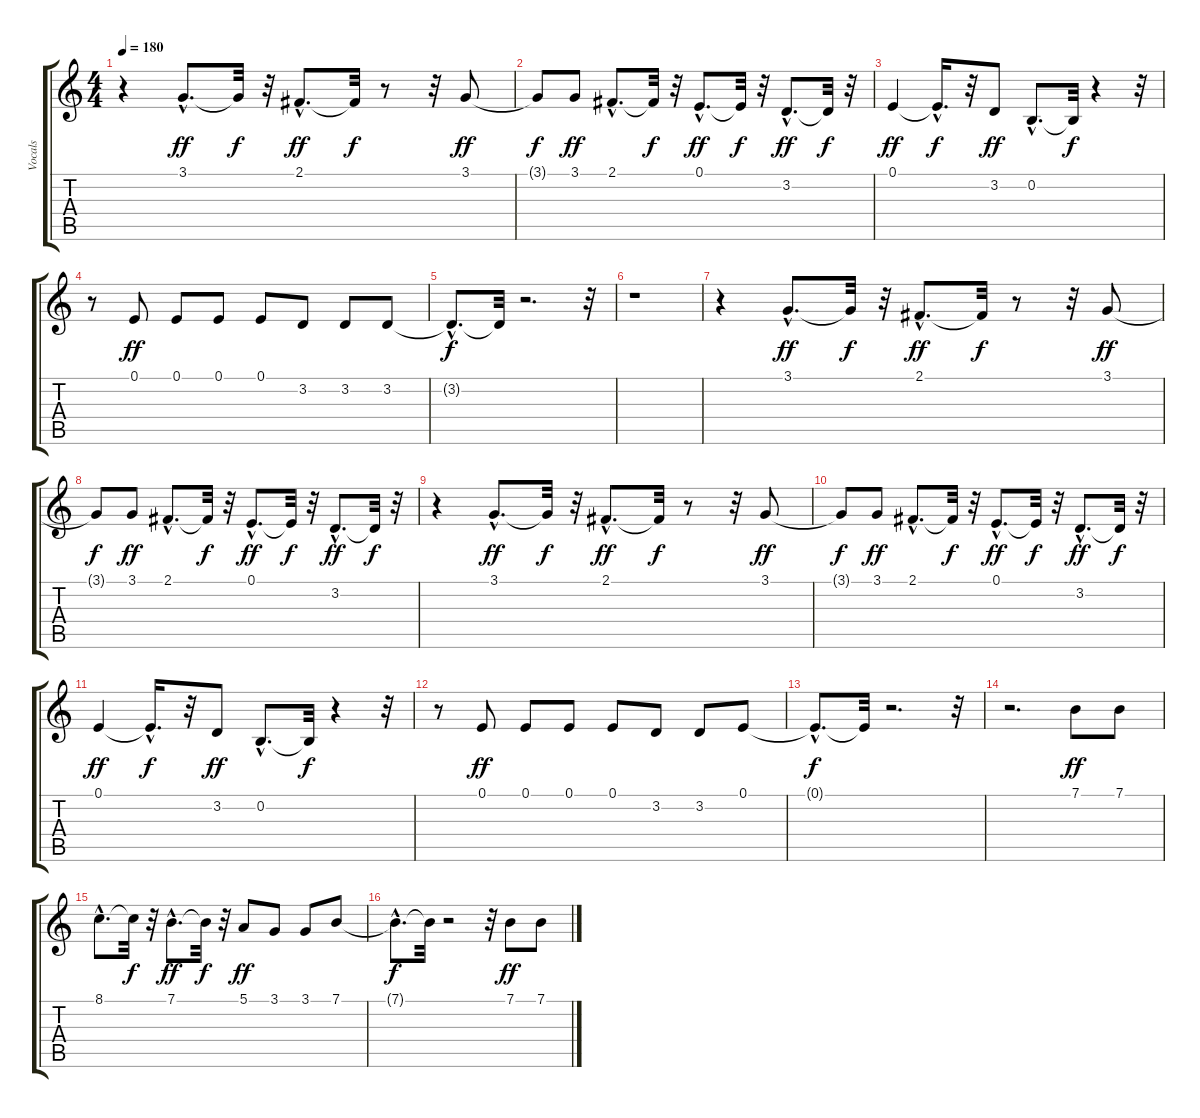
\track ("Vocals" "Vocals") {instrument pad1newage}
\staff {score tabs}
\tuning (E4 B3 G3 D3 A2 E2) {hide}
\ts (4 4)
\tempo 180
\clef g2
\ks c
r.4{dy f} 3.1{hac}.8{d dy ff} 3.1{t}.32{dy f} r.32 2.1{hac}.8{d dy ff} 2.1{t}.32{dy f} r.8 r.32 3.1.8{dy ff} |
3.1{t}.8{dy f} 3.1.8{dy ff} 2.1{hac}.8{d} 2.1{t}.32{dy f} r.32 0.1{hac}.8{d dy ff} 0.1{t}.32{dy f} r.32 3.2{hac}.8{d dy ff} 3.2{t}.32{dy f} r.32 |
0.1.4{dy ff} 0.1{hac t}.16{d dy f} r.32 3.2.8{dy ff} 0.2{hac}.8{d} 0.2{t}.32{dy f} r.4 r.32 |
r.8 0.1.8{dy ff} 0.1.8 0.1.8 0.1.8 3.2.8 3.2.8 3.2.8 |
3.2{hac t}.8{d dy f} 3.2{t}.32 r.2{d} r.32 |
r.1 |
r.4 3.1{hac}.8{d dy ff} 3.1{t}.32{dy f} r.32 2.1{hac}.8{d dy ff} 2.1{t}.32{dy f} r.8 r.32 3.1.8{dy ff} |
3.1{t}.8{dy f} 3.1.8{dy ff} 2.1{hac}.8{d} 2.1{t}.32{dy f} r.32 0.1{hac}.8{d dy ff} 0.1{t}.32{dy f} r.32 3.2{hac}.8{d dy ff} 3.2{t}.32{dy f} r.32 |
r.4 3.1{hac}.8{d dy ff} 3.1{t}.32{dy f} r.32 2.1{hac}.8{d dy ff} 2.1{t}.32{dy f} r.8 r.32 3.1.8{dy ff} |
3.1{t}.8{dy f} 3.1.8{dy ff} 2.1{hac}.8{d} 2.1{t}.32{dy f} r.32 0.1{hac}.8{d dy ff} 0.1{t}.32{dy f} r.32 3.2{hac}.8{d dy ff} 3.2{t}.32{dy f} r.32 |
0.1.4{dy ff} 0.1{hac t}.16{d dy f} r.32 3.2.8{dy ff} 0.2{hac}.8{d} 0.2{t}.32{dy f} r.4 r.32 |
r.8 0.1.8{dy ff} 0.1.8 0.1.8 0.1.8 3.2.8 3.2.8 0.1.8 |
0.1{hac t}.8{d dy f} 0.1{t}.32 r.2{d} r.32 |
r.2{d} 7.1.8{dy ff} 7.1.8 |
8.1{hac}.8{d} 8.1{t}.32{dy f} r.32 7.1{hac}.8{d dy ff} 7.1{t}.32{dy f} r.32 5.1.8{dy ff} 3.1.8 3.1.8 7.1.8 |
7.1{hac t}.8{d dy f} 7.1{t}.32 r.2 r.32 7.1.8{dy ff} 7.1.8
